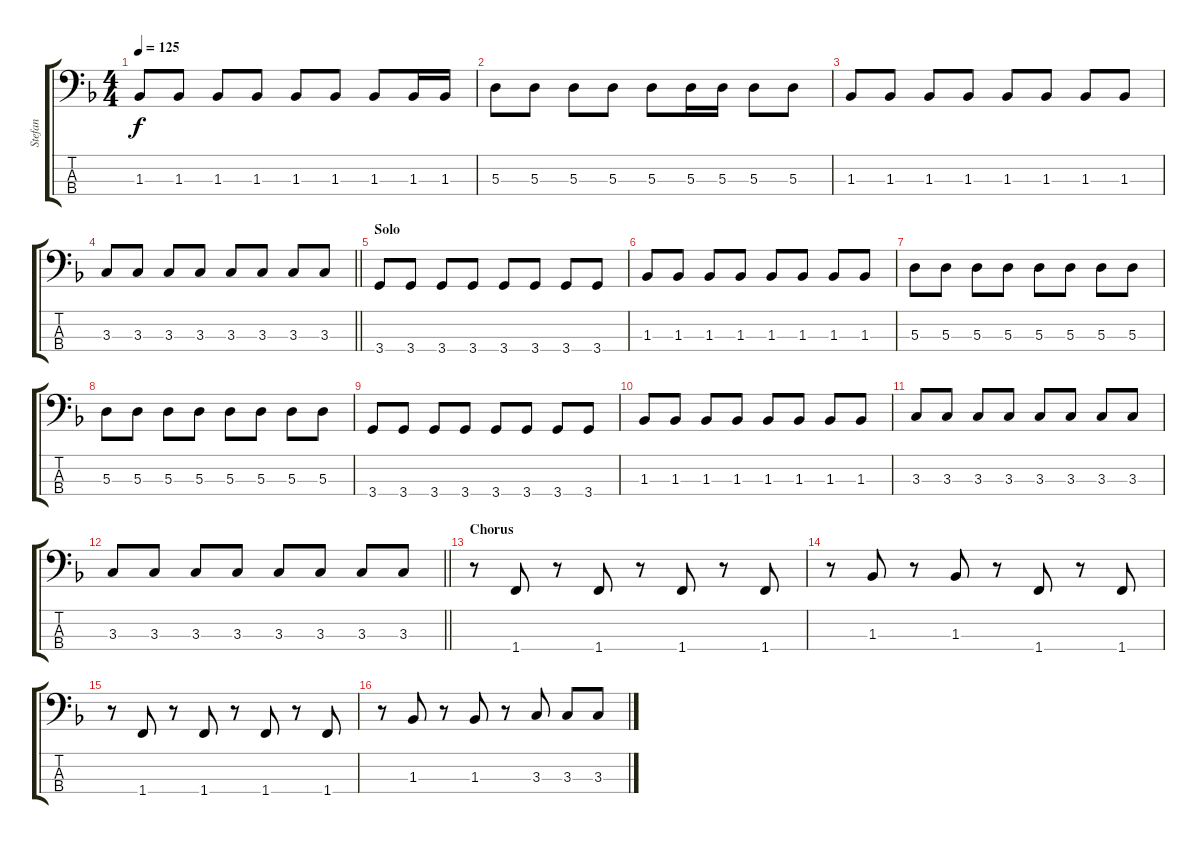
\track ("Stefan" "Stefan") {instrument electricbasspick}
\staff {score tabs}
\tuning (G2 D2 A1 E1) {hide}
\ts (4 4)
\tempo 125
\clef f4
\ks f
1.3.8{dy f} 1.3.8 1.3.8 1.3.8 1.3.8 1.3.8 1.3.8 1.3.16 1.3.16 |
5.3.8 5.3.8 5.3.8 5.3.8 5.3.8 5.3.16 5.3.16 5.3.8 5.3.8 |
1.3.8 1.3.8 1.3.8 1.3.8 1.3.8 1.3.8 1.3.8 1.3.8 |
\barLineRight lightlight
3.3.8 3.3.8 3.3.8 3.3.8 3.3.8 3.3.8 3.3.8 3.3.8 |
\section ("" "Solo")
3.4.8 3.4.8 3.4.8 3.4.8 3.4.8 3.4.8 3.4.8 3.4.8 |
1.3.8 1.3.8 1.3.8 1.3.8 1.3.8 1.3.8 1.3.8 1.3.8 |
5.3.8 5.3.8 5.3.8 5.3.8 5.3.8 5.3.8 5.3.8 5.3.8 |
5.3.8 5.3.8 5.3.8 5.3.8 5.3.8 5.3.8 5.3.8 5.3.8 |
3.4.8 3.4.8 3.4.8 3.4.8 3.4.8 3.4.8 3.4.8 3.4.8 |
1.3.8 1.3.8 1.3.8 1.3.8 1.3.8 1.3.8 1.3.8 1.3.8 |
3.3.8 3.3.8 3.3.8 3.3.8 3.3.8 3.3.8 3.3.8 3.3.8 |
\barLineRight lightlight
3.3.8 3.3.8 3.3.8 3.3.8 3.3.8 3.3.8 3.3.8 3.3.8 |
\section ("" "Chorus")
r.8 1.4.8 r.8 1.4.8 r.8 1.4.8 r.8 1.4.8 |
r.8 1.3.8 r.8 1.3.8 r.8 1.4.8 r.8 1.4.8 |
r.8 1.4.8 r.8 1.4.8 r.8 1.4.8 r.8 1.4.8 |
r.8 1.3.8 r.8 1.3.8 r.8 3.3.8 3.3.8 3.3.8
